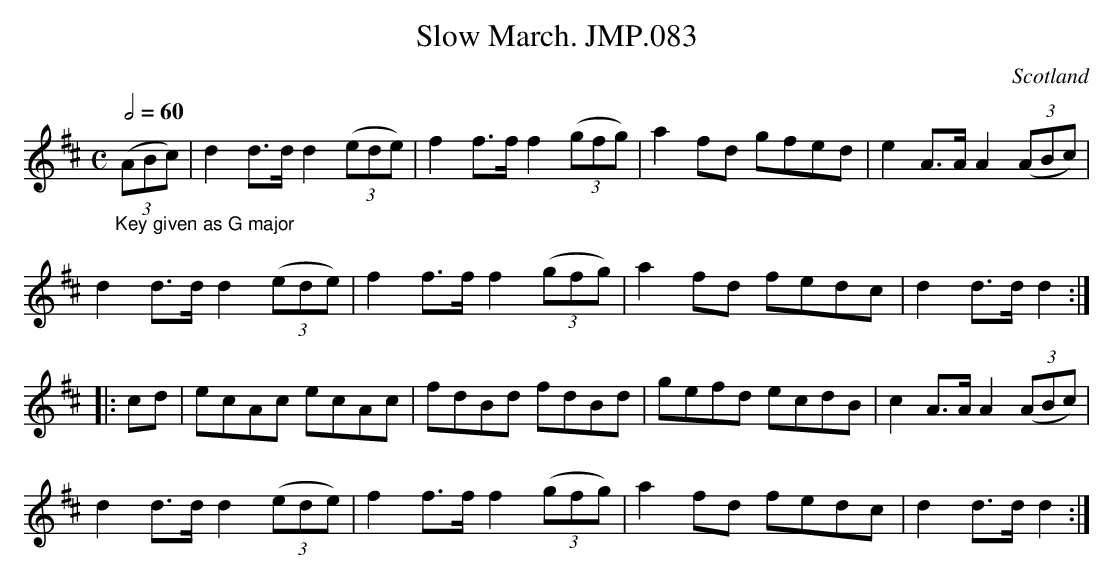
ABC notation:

X:1
T:Slow March. JMP.083
L:1/8
M:C
O:Scotland
Q:1/2=60
K:D major
"_Key given as G major"((3ABc) | d2 d>d d2 ((3ede) | f2 f>f f2 ((3gfg) |\
a2 fd gfed |e2 A>A A2 ((3ABc) |!
d2 d>d d2 ((3ede) | f2 f>f f2 ((3gfg) |\
a2 fd fedc | d2 d>d d2 :|!
|: cd | ecAc ecAc | fdBd fdBd  |\
gefd ecdB | c2 A>A A2  ((3ABc) |!
d2 d>d d2 ((3ede) |\
f2 f>f f2 ((3gfg) | a2 fd fedc | d2 d>d d2 :|
